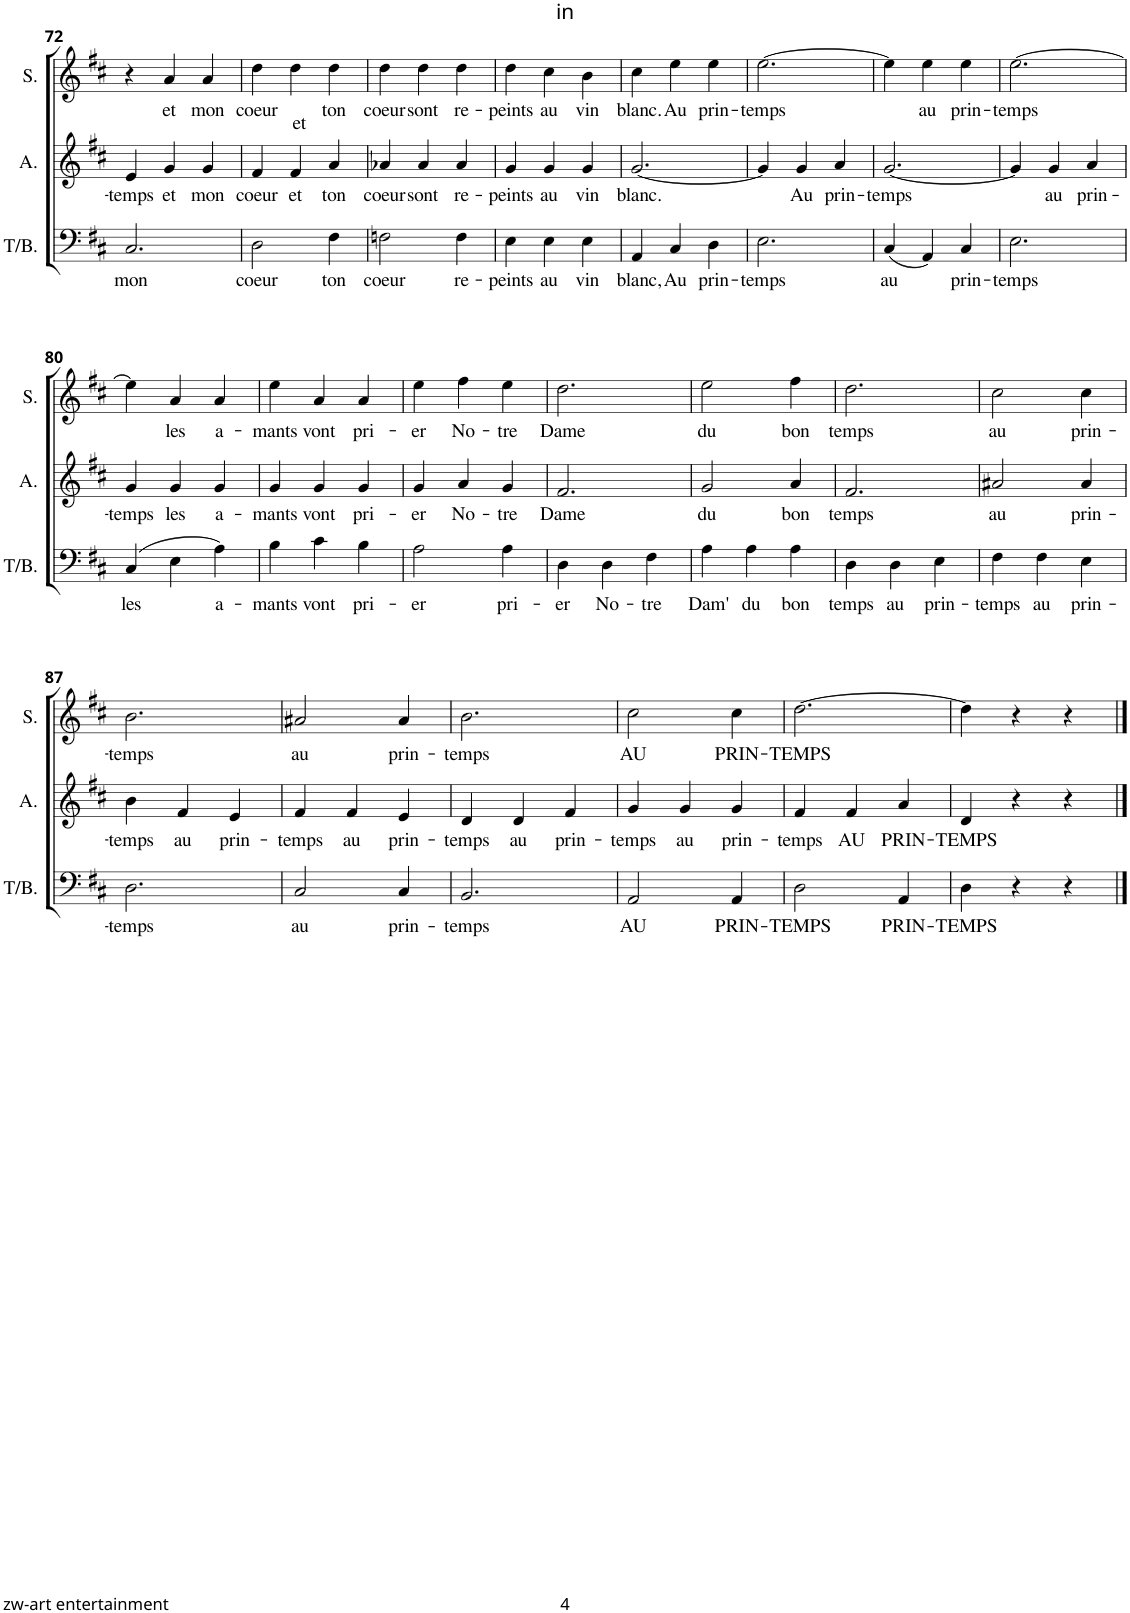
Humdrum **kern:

**kern	**text	**kern	**text	**kern	**text
*part3	*part3	*part2	*part2	*part1	*part1
*staff3	*staff3	*staff2	*staff2	*staff1	*staff1
*I"Tenor/Bass	*	*I"Alto	*	*I"Soprano	*
*I'T/B.	*	*I'A.	*	*I'S.	*
!!LO:PB:g=z
*clefF4	*	*clefG2	*	*clefG2	*
*k[f#c#]	*	*k[f#c#]	*	*k[f#c#]	*
*M3/4	*	*M3/4	*	*M3/4	*
=72	=72	=72	=72	=72	=72
!	!LO:LY:b	!	!LO:LY:b	!	!
2.C#/	mon	4e/	-temps	4r	.
!	!	!	!LO:LY:b	!	!LO:LY:b
.	.	4g/	et	4a/	et
!	!	!	!LO:LY:b	!	!LO:LY:b
.	.	4g/	mon	4a/	mon
=73	=73	=73	=73	=73	=73
!	!LO:LY:b	!	!LO:LY:b	!	!LO:LY:b
2D\	coeur	4f#/	coeur	4dd\	coeur
!	!	!	!LO:LY:b	!	!LO:LY:b
.	.	4f#/	et	4dd\	et
!	!LO:LY:b	!	!LO:LY:b	!	!LO:LY:b
4F#\	ton	4a/	ton	4dd\	ton
=74	=74	=74	=74	=74	=74
!	!LO:LY:b	!	!LO:LY:b	!	!LO:LY:b
2Fn\	coeur	4a-X/	coeur	4dd\	coeur
!	!	!	!LO:LY:b	!	!LO:LY:b
.	.	4a-/	sont	4dd\	sont
!	!LO:LY:b	!	!LO:LY:b	!	!LO:LY:b
4F\	re-	4a-/	re-	4dd\	re-
=75	=75	=75	=75	=75	=75
!	!LO:LY:b	!	!LO:LY:b	!	!LO:LY:b
4E\	-peints	4g/	-peints	4dd\	-peints
!	!LO:LY:b	!	!LO:LY:b	!	!LO:LY:b
4E\	au	4g/	au	4cc#\	au
!	!LO:LY:b	!	!LO:LY:b	!	!LO:LY:b
4E\	vin	4g/	vin	4b\	vin
=76	=76	=76	=76	=76	=76
!	!LO:LY:b	!	!LO:LY:b	!	!LO:LY:b
4AA/	blanc,	[2.g/	blanc.	4cc#\	blanc.
!	!LO:LY:b	!	!	!	!LO:LY:b
4C#/	Au	.	.	4ee\	Au
!	!LO:LY:b	!	!	!	!LO:LY:b
4D\	prin-	.	.	4ee\	prin-
=77	=77	=77	=77	=77	=77
!	!LO:LY:b	!	!	!	!LO:LY:b
2.E\	-temps	4g/]	.	[2.ee\	-temps
!	!	!	!LO:LY:b	!	!
.	.	4g/	Au	.	.
!	!	!	!LO:LY:b	!	!
.	.	4a/	prin-	.	.
=78	=78	=78	=78	=78	=78
!	!LO:LY:b	!	!LO:LY:b	!	!
(4C#/	au	[2.g/	-temps	4ee\]	.
!	!	!	!	!	!LO:LY:b
4AA/)	.	.	.	4ee\	au
!	!LO:LY:b	!	!	!	!LO:LY:b
4C#/	prin-	.	.	4ee\	prin-
=79	=79	=79	=79	=79	=79
!	!LO:LY:b	!	!	!	!LO:LY:b
2.E\	-temps	4g/]	.	[2.ee\	-temps
!	!	!	!LO:LY:b	!	!
.	.	4g/	au	.	.
!	!	!	!LO:LY:b	!	!
.	.	4a/	prin-	.	.
!!LO:LB:g=z
=80	=80	=80	=80	=80	=80
!	!LO:LY:b	!	!LO:LY:b	!	!
(4C#/	les	4g/	-temps	4ee\]	.
!	!	!	!LO:LY:b	!	!LO:LY:b
4E\	.	4g/	les	4a/	les
!	!LO:LY:b	!	!LO:LY:b	!	!LO:LY:b
4A\)	a-	4g/	a-	4a/	a-
=81	=81	=81	=81	=81	=81
!	!LO:LY:b	!	!LO:LY:b	!	!LO:LY:b
4B\	-mants	4g/	-mants	4ee\	-mants
!	!LO:LY:b	!	!LO:LY:b	!	!LO:LY:b
4c#\	vont	4g/	vont	4a/	vont
!	!LO:LY:b	!	!LO:LY:b	!	!LO:LY:b
4B\	pri-	4g/	pri-	4a/	pri-
=82	=82	=82	=82	=82	=82
!	!LO:LY:b	!	!LO:LY:b	!	!LO:LY:b
2A\	-er	4g/	-er	4ee\	-er
!	!	!	!LO:LY:b	!	!LO:LY:b
.	.	4a/	No-	4ff#\	No-
!	!LO:LY:b	!	!LO:LY:b	!	!LO:LY:b
4A\	pri-	4g/	-tre	4ee\	-tre
=83	=83	=83	=83	=83	=83
!	!LO:LY:b	!	!LO:LY:b	!	!LO:LY:b
4D\	-er	2.f#/	Dame	2.dd\	Dame
!	!LO:LY:b	!	!	!	!
4D\	No-	.	.	.	.
!	!LO:LY:b	!	!	!	!
4F#\	-tre	.	.	.	.
=84	=84	=84	=84	=84	=84
!	!LO:LY:b	!	!LO:LY:b	!	!LO:LY:b
4A\	Dam'	2g/	du	2ee\	du
!	!LO:LY:b	!	!	!	!
4A\	du	.	.	.	.
!	!LO:LY:b	!	!LO:LY:b	!	!LO:LY:b
4A\	bon	4a/	bon	4ff#\	bon
=85	=85	=85	=85	=85	=85
!	!LO:LY:b	!	!LO:LY:b	!	!LO:LY:b
4D\	temps	2.f#/	temps	2.dd\	temps
!	!LO:LY:b	!	!	!	!
4D\	au	.	.	.	.
!	!LO:LY:b	!	!	!	!
4E\	prin-	.	.	.	.
=86	=86	=86	=86	=86	=86
!	!LO:LY:b	!	!LO:LY:b	!	!LO:LY:b
4F#\	-temps	2a#X/	au	2cc#\	au
!	!LO:LY:b	!	!	!	!
4F#\	au	.	.	.	.
!	!LO:LY:b	!	!LO:LY:b	!	!LO:LY:b
4E\	prin-	4a#/	prin-	4cc#\	prin-
!!LO:LB:g=z
=87	=87	=87	=87	=87	=87
!	!LO:LY:b	!	!LO:LY:b	!	!LO:LY:b
2.D\	-temps	4b\	-temps	2.b\	-temps
!	!	!	!LO:LY:b	!	!
.	.	4f#/	au	.	.
!	!	!	!LO:LY:b	!	!
.	.	4e/	prin-	.	.
=88	=88	=88	=88	=88	=88
!	!LO:LY:b	!	!LO:LY:b	!	!LO:LY:b
2C#/	au	4f#/	-temps	2a#X/	au
!	!	!	!LO:LY:b	!	!
.	.	4f#/	au	.	.
!	!LO:LY:b	!	!LO:LY:b	!	!LO:LY:b
4C#/	prin-	4e/	prin-	4a#/	prin-
=89	=89	=89	=89	=89	=89
!	!LO:LY:b	!	!LO:LY:b	!	!LO:LY:b
2.BB/	-temps	4d/	-temps	2.b\	-temps
!	!	!	!LO:LY:b	!	!
.	.	4d/	au	.	.
!	!	!	!LO:LY:b	!	!
.	.	4f#/	prin-	.	.
=90	=90	=90	=90	=90	=90
!	!LO:LY:b	!	!LO:LY:b	!	!LO:LY:b
2AA/	AU	4g/	-temps	2cc#\	AU
!	!	!	!LO:LY:b	!	!
.	.	4g/	au	.	.
!	!LO:LY:b	!	!LO:LY:b	!	!LO:LY:b
4AA/	PRIN-	4g/	prin-	4cc#\	PRIN-
=91	=91	=91	=91	=91	=91
!	!LO:LY:b	!	!LO:LY:b	!	!LO:LY:b
2D\	-TEMPS	4f#/	-temps	[2.dd\	-TEMPS
!	!	!	!LO:LY:b	!	!
.	.	4f#/	AU	.	.
!	!LO:LY:b	!	!LO:LY:b	!	!
4AA/	PRIN-	4a/	PRIN-	.	.
=92	=92	=92	=92	=92	=92
!	!LO:LY:b	!	!LO:LY:b	!	!
4D\	-TEMPS	4d/	-TEMPS	4dd\]	.
4r	.	4r	.	4r	.
4r	.	4r	.	4r	.
==	==	==	==	==	==
*-	*-	*-	*-	*-	*-
